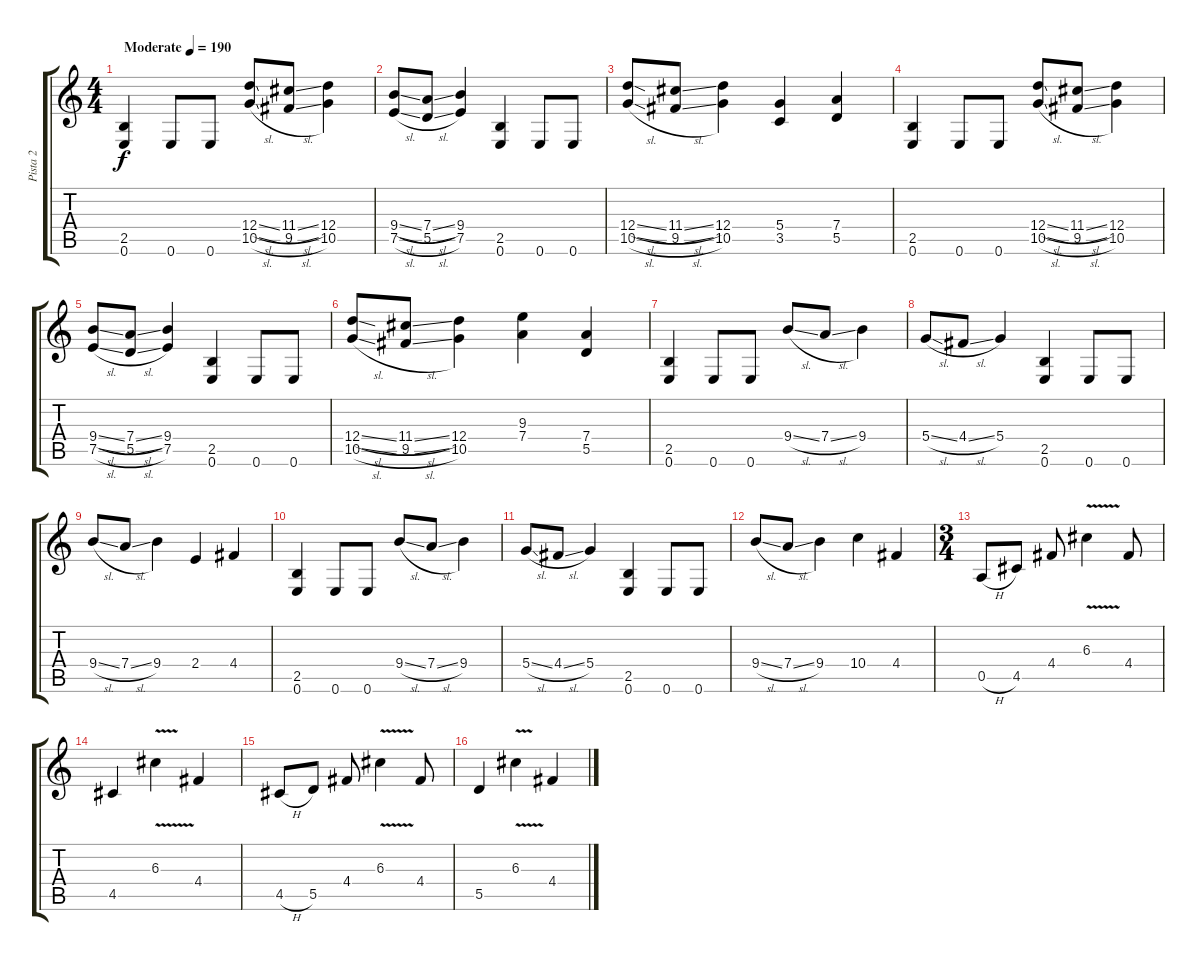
\track ("Pista 2" "Pista 2") {instrument overdrivenguitar}
\staff {score tabs}
\tuning (E4 B3 G3 D3 A2 E2) {hide}
\ts (4 4)
\tempo (190 "Moderate")
\clef g2
\ks c
(2.5 0.6).4{dy f instrument overdrivenguitar} 0.6.8 0.6.8 (12.4{sl} 10.5{sl}).8 (11.4{sl} 9.5{sl}).8 (12.4 10.5).4 |
(9.4{sl} 7.5{sl}).8 (7.4{sl} 5.5{sl}).8 (9.4 7.5).4 (2.5 0.6).4 0.6.8 0.6.8 |
(12.4{sl} 10.5{sl}).8 (11.4{sl} 9.5{sl}).8 (12.4 10.5).4 (5.4 3.5).4 (7.4 5.5).4 |
(2.5 0.6).4 0.6.8 0.6.8 (12.4{sl} 10.5{sl}).8 (11.4{sl} 9.5{sl}).8 (12.4 10.5).4 |
(9.4{sl} 7.5{sl}).8 (7.4{sl} 5.5{sl}).8 (9.4 7.5).4 (2.5 0.6).4 0.6.8 0.6.8 |
(12.4{sl} 10.5{sl}).8 (11.4{sl} 9.5{sl}).8 (12.4 10.5).4 (9.3 7.4).4 (7.4 5.5).4 |
(2.5 0.6).4 0.6.8 0.6.8 9.4{sl}.8 7.4{sl}.8 9.4.4 |
5.4{sl}.8 4.4{sl}.8 5.4.4 (2.5 0.6).4 0.6.8 0.6.8 |
9.4{sl}.8 7.4{sl}.8 9.4.4 2.4.4 4.4.4 |
(2.5 0.6).4 0.6.8 0.6.8 9.4{sl}.8 7.4{sl}.8 9.4.4 |
5.4{sl}.8 4.4{sl}.8 5.4.4 (2.5 0.6).4 0.6.8 0.6.8 |
9.4{sl}.8 7.4{sl}.8 9.4.4 10.4.4 4.4.4 |
\ts (3 4)
0.5{h}.8 4.5.8 4.4.8 6.3{v}.4 4.4.8 |
4.5.4 6.3{v}.4 4.4.4 |
4.5{h}.8 5.5.8 4.4.8 6.3{v}.4 4.4.8 |
5.5.4 6.3{v}.4 4.4.4
